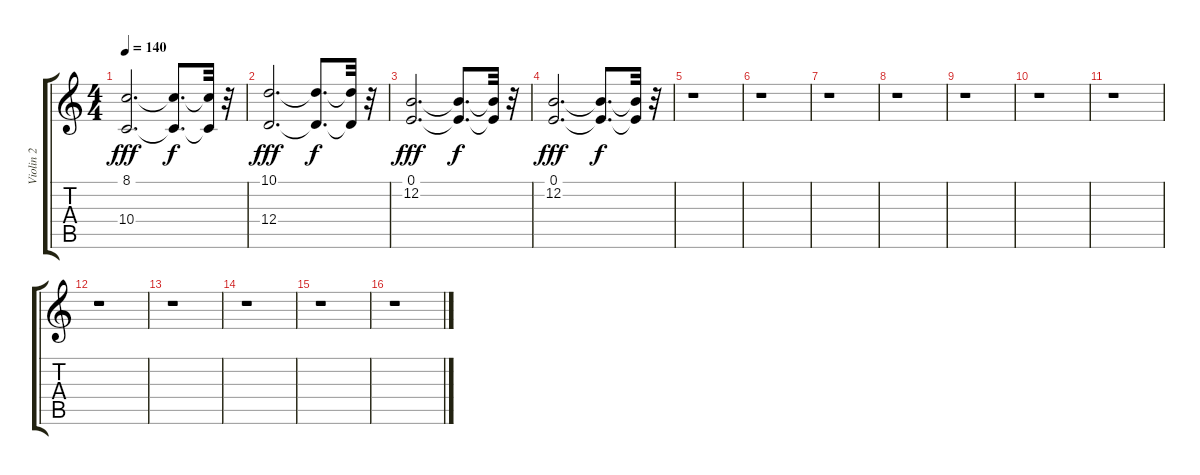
\track ("Violin 2" "Violin 2") {instrument tremolostrings}
\staff {score tabs}
\tuning (E4 B3 G3 D3 A2 E2) {hide}
\ts (4 4)
\tempo 140
\clef g2
\ks c
(8.1 10.4).2{d dy fff volume 11} (8.1{t} 10.4{t}).8{d dy f} (8.1{t} 10.4{t}).32 r.32 |
(10.1 12.4).2{d dy fff volume 11} (10.1{t} 12.4{t}).8{d dy f} (10.1{t} 12.4{t}).32 r.32 |
(0.1 12.2).2{d dy fff volume 11} (0.1{t} 12.2{t}).8{d dy f} (0.1{t} 12.2{t}).32 r.32 |
(0.1 12.2).2{d dy fff volume 11} (0.1{t} 12.2{t}).8{d dy f} (0.1{t} 12.2{t}).32 r.32 |
r.1 |
r.1 |
r.1 |
r.1 |
r.1 |
r.1 |
r.1 |
r.1 |
r.1 |
r.1 |
r.1 |
r.1
